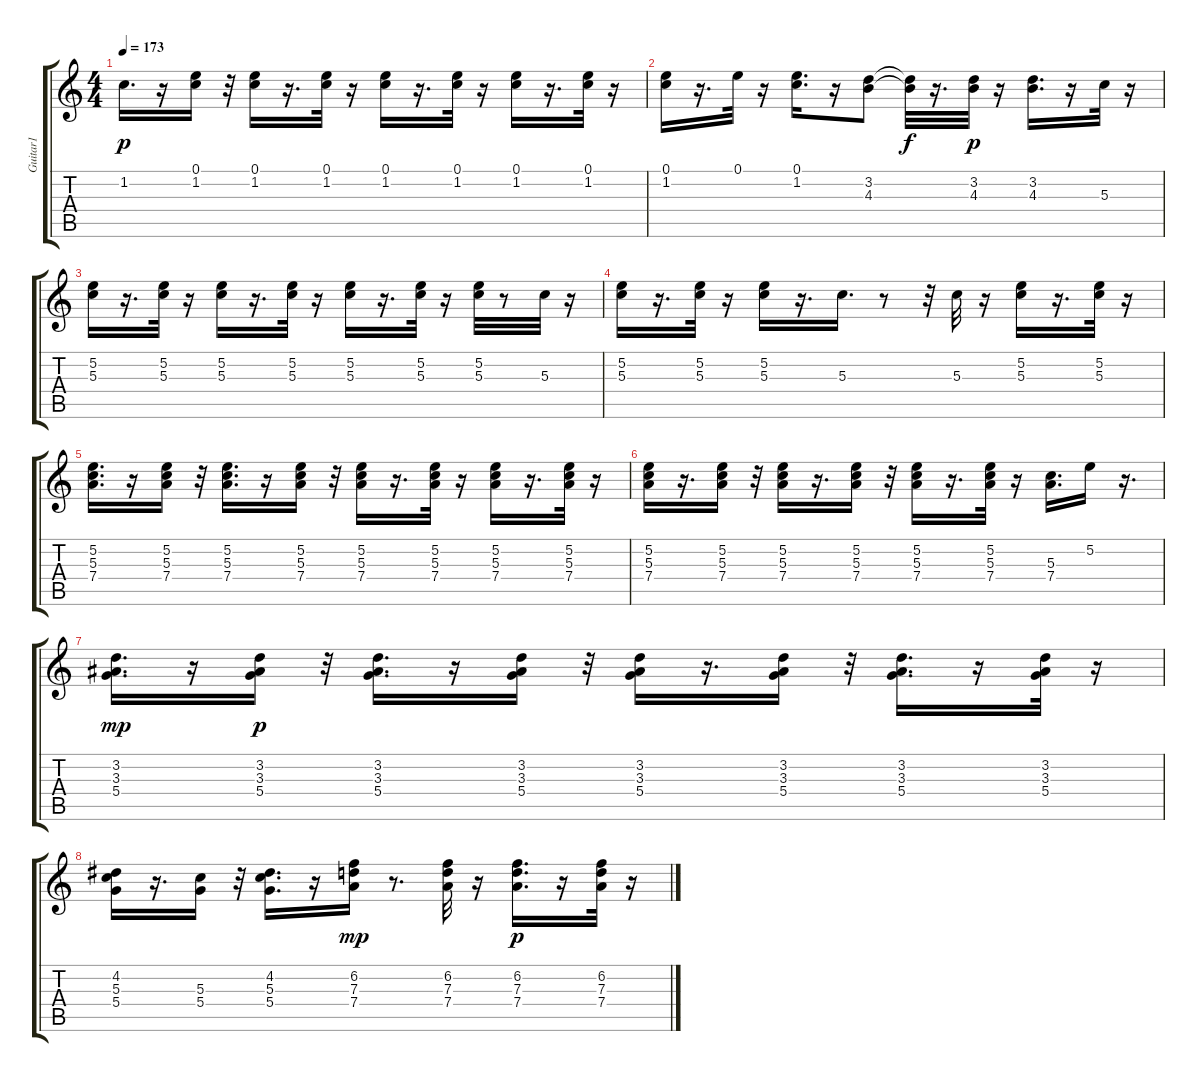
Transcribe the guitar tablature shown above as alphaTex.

\track ("Guitar1" "Guitar1") {instrument electricguitarclean}
\staff {score tabs}
\tuning (E4 B3 G3 D3 A2 E2) {hide}
\ts (4 4)
\tempo 173
\clef g2
\ks c
1.2.16{d dy p} r.16 (0.1 1.2).16 r.32 (0.1 1.2).16 r.16{d} (0.1 1.2).32 r.16 (0.1 1.2).16 r.16{d} (0.1 1.2).32 r.16 (0.1 1.2).16 r.16{d} (0.1 1.2).32 r.16 |
(0.1 1.2).16 r.16{d} 0.1.32 r.16 (0.1 1.2).16{d} r.16 (3.2 4.3).8 (3.2{t} 4.3{t}).32{dy f} r.16{d} (3.2 4.3).32{dy p} r.16 (3.2 4.3).16{d} r.16 5.3.32 r.16 |
(5.2 5.3).16 r.16{d} (5.2 5.3).32 r.16 (5.2 5.3).16 r.16{d} (5.2 5.3).32 r.16 (5.2 5.3).16 r.16{d} (5.2 5.3).32 r.16 (5.2 5.3).32 r.8 5.3.32 r.16 |
(5.2 5.3).16 r.16{d} (5.2 5.3).32 r.16 (5.2 5.3).16 r.16{d} 5.3.16{d} r.8 r.32 5.3.32 r.16 (5.2 5.3).16 r.16{d} (5.2 5.3).32 r.16 |
(5.2 5.3 7.4).16{d} r.16 (5.2 5.3 7.4).16 r.32 (5.2 5.3 7.4).16{d} r.16 (5.2 5.3 7.4).16 r.32 (5.2 5.3 7.4).16 r.16{d} (5.2 5.3 7.4).32 r.16 (5.2 5.3 7.4).16 r.16{d} (5.2 5.3 7.4).32 r.16 |
(5.2 5.3 7.4).16 r.16{d} (5.2 5.3 7.4).16 r.32 (5.2 5.3 7.4).16 r.16{d} (5.2 5.3 7.4).16 r.32 (5.2 5.3 7.4).16 r.16{d} (5.2 5.3 7.4).32 r.16 (5.3 7.4).16{d} 5.2.16 r.16{d} |
(3.2 3.3 5.4).16{d dy mp} r.16 (3.2 3.3 5.4).16{dy p} r.32 (3.2 3.3 5.4).16{d} r.16 (3.2 3.3 5.4).16 r.32 (3.2 3.3 5.4).16 r.16{d} (3.2 3.3 5.4).16 r.32 (3.2 3.3 5.4).16{d} r.16 (3.2 3.3 5.4).32 r.16 |
(4.2 5.3 5.4).16 r.16{d} (5.3 5.4).16 r.32 (4.2 5.3 5.4).16{d} r.16 (6.2 7.3 7.4).16{dy mp} r.8{d} (6.2 7.3 7.4).32 r.16 (6.2 7.3 7.4).16{d dy p} r.16 (6.2 7.3 7.4).32 r.16
